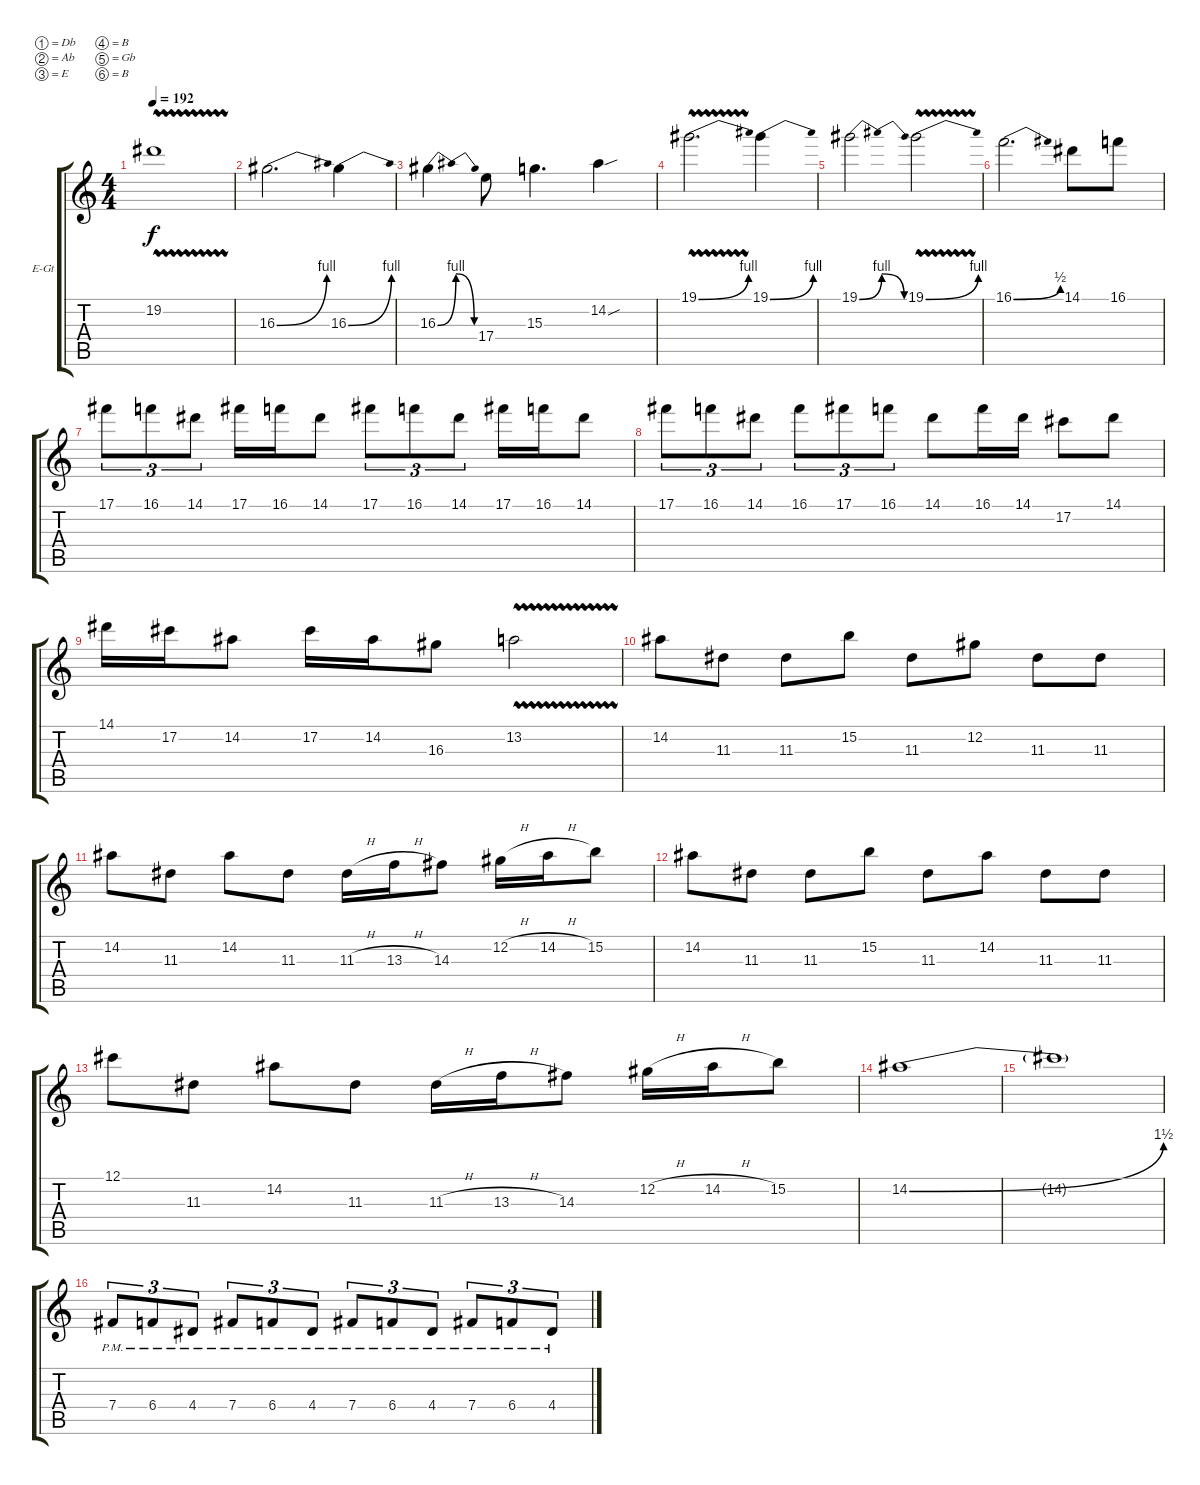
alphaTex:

\bracketExtendMode groupsimilarinstruments
\firstSystemTrackNameOrientation horizontal
\otherSystemsTrackNameOrientation horizontal
\track ("Gary Smith (Solo)" "E-Gt") {instrument distortionguitar}
\staff {score tabs}
\tuning (Db4 Ab3 E3 B2 Gb2 B1)
\ts (4 4)
\tempo 192
\clef g2
\ks aminor
19.2{vw}.1{dy f} |
16.3{be (bend 0 0 15 4)}.2{d} 16.3{be (bend 0 0 15 4)}.4 |
16.3{be (bendrelease 0 0 12.6 4 20.4 4 30 0)}.4 17.4.8 15.3.4{d} 14.2{sou}.4 |
19.1{be (bend 0 0 19.8 4) vw}.2{d} 19.1{be (bend 0 0 15 4)}.4 |
19.1{be (bendrelease 0 0 22.2 4 30.599999999999998 4 45 0)}.2 19.1{be (bend 0 0 15 4) vw}.2 |
16.1{be (bend 0 0 19.2 2)}.2{d} 14.1.8 16.1.8 |
17.1.8{tu (3 2)} 16.1.8{tu (3 2)} 14.1.8{tu (3 2)} 17.1.16 16.1.16 14.1.8 17.1.8{tu (3 2)} 16.1.8{tu (3 2)} 14.1.8{tu (3 2)} 17.1.16 16.1.16 14.1.8 |
17.1.8{tu (3 2)} 16.1.8{tu (3 2)} 14.1.8{tu (3 2)} 16.1.8{tu (3 2)} 17.1.8{tu (3 2)} 16.1.8{tu (3 2)} 14.1.8 16.1.16 14.1.16 17.2.8 14.1.8 |
14.1.16 17.2.16 14.2.8 17.2.16 14.2.16 16.3.8 13.2{vw}.2 |
14.2.8 11.3.8 11.3.8 15.2.8 11.3.8 12.2.8 11.3.8 11.3.8 |
14.2.8 11.3.8 14.2.8 11.3.8 11.3{h}.16 13.3{h}.16 14.3.8 12.2{h}.16 14.2{h}.16 15.2.8 |
14.2.8 11.3.8 11.3.8 15.2.8 11.3.8 14.2.8 11.3.8 11.3.8 |
12.1.8 11.3.8 14.2.8 11.3.8 11.3{h}.16 13.3{h}.16 14.3.8 12.2{h}.16 14.2{h}.16 15.2.8 |
14.2{be (bend 0 0 45 6)}.1 |
14.2{t}.1 |
7.4{pm}.8{tu (3 2)} 6.4{pm}.8{tu (3 2)} 4.4{pm}.8{tu (3 2)} 7.4{pm}.8{tu (3 2)} 6.4{pm}.8{tu (3 2)} 4.4{pm}.8{tu (3 2)} 7.4{pm}.8{tu (3 2)} 6.4{pm}.8{tu (3 2)} 4.4{pm}.8{tu (3 2)} 7.4{pm}.8{tu (3 2)} 6.4{pm}.8{tu (3 2)} 4.4{pm}.8{tu (3 2)}
